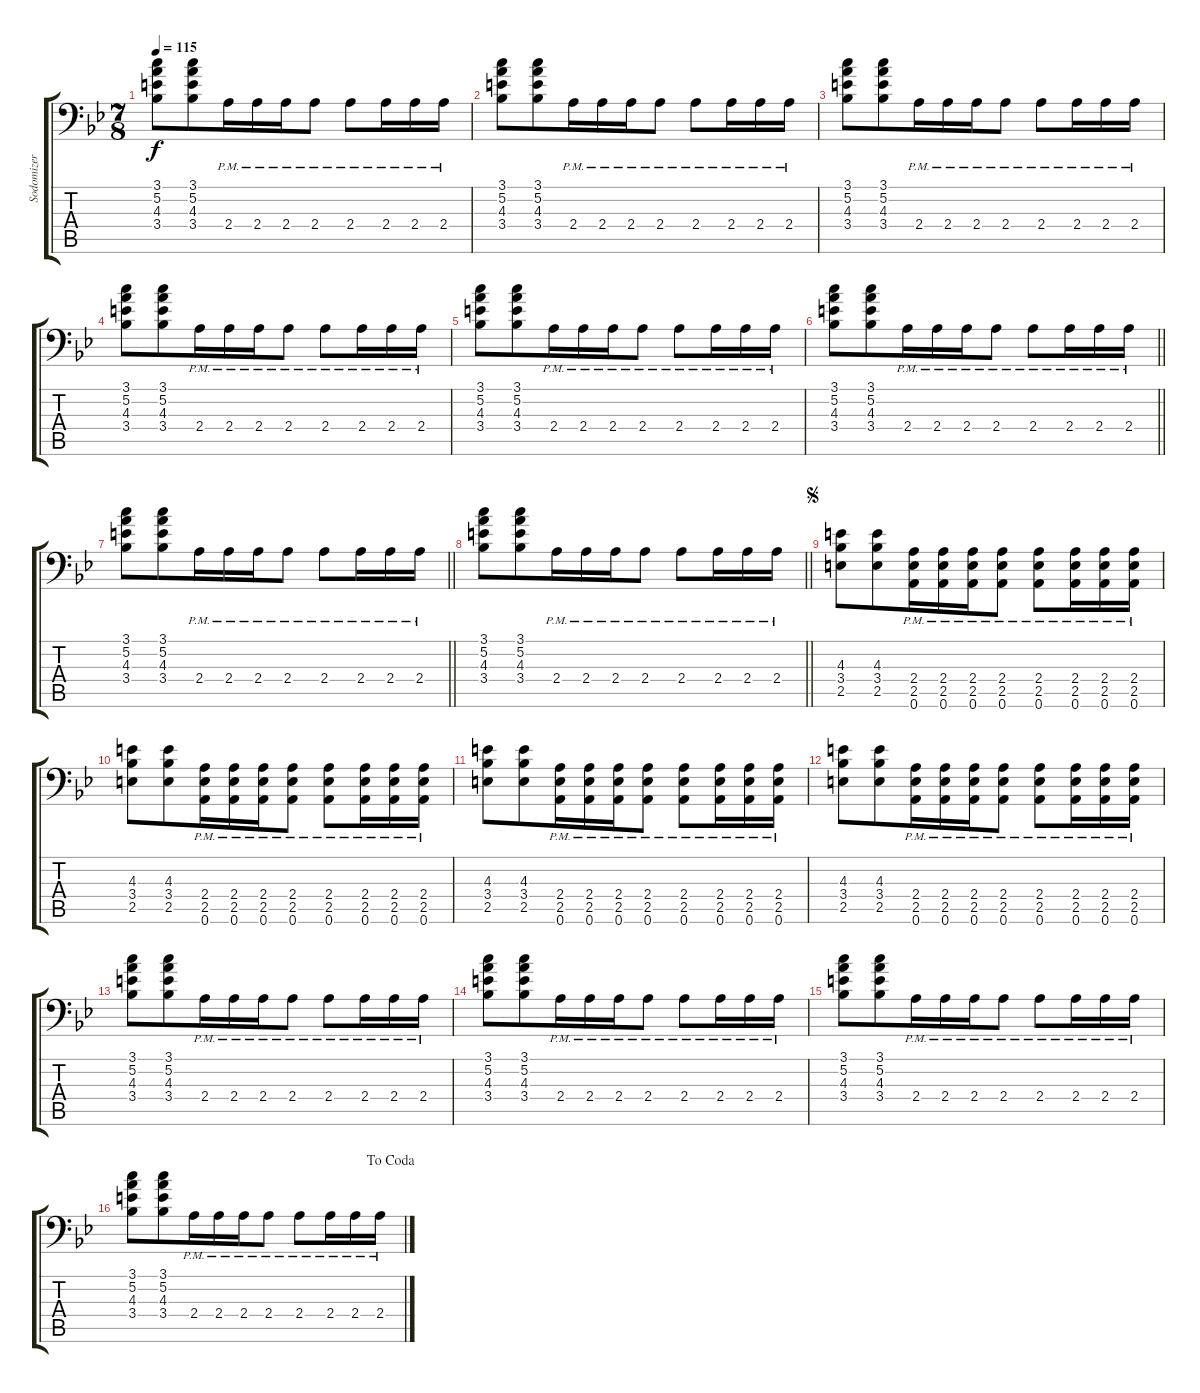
\track ("Sodomizer" "Sodomizer") {instrument distortionguitar}
\staff {score tabs}
\tuning (A3 E3 C3 G2 D2 A1) {hide}
\ts (7 8)
\tempo 115
\clef f4
\ks bb
(3.1 5.2 4.3 3.4).8{dy f instrument distortionguitar} (3.1 5.2 4.3 3.4).8 2.4{pm}.16 2.4{pm}.16 2.4{pm}.16 2.4{pm}.8 2.4{pm}.8 2.4{pm}.16 2.4{pm}.16 2.4{pm}.16 |
(3.1 5.2 4.3 3.4).8 (3.1 5.2 4.3 3.4).8 2.4{pm}.16 2.4{pm}.16 2.4{pm}.16 2.4{pm}.8 2.4{pm}.8 2.4{pm}.16 2.4{pm}.16 2.4{pm}.16 |
(3.1 5.2 4.3 3.4).8 (3.1 5.2 4.3 3.4).8 2.4{pm}.16 2.4{pm}.16 2.4{pm}.16 2.4{pm}.8 2.4{pm}.8 2.4{pm}.16 2.4{pm}.16 2.4{pm}.16 |
(3.1 5.2 4.3 3.4).8 (3.1 5.2 4.3 3.4).8 2.4{pm}.16 2.4{pm}.16 2.4{pm}.16 2.4{pm}.8 2.4{pm}.8 2.4{pm}.16 2.4{pm}.16 2.4{pm}.16 |
(3.1 5.2 4.3 3.4).8 (3.1 5.2 4.3 3.4).8 2.4{pm}.16 2.4{pm}.16 2.4{pm}.16 2.4{pm}.8 2.4{pm}.8 2.4{pm}.16 2.4{pm}.16 2.4{pm}.16 |
\barLineRight lightlight
(3.1 5.2 4.3 3.4).8 (3.1 5.2 4.3 3.4).8 2.4{pm}.16 2.4{pm}.16 2.4{pm}.16 2.4{pm}.8 2.4{pm}.8 2.4{pm}.16 2.4{pm}.16 2.4{pm}.16 |
\barLineRight lightlight
(3.1 5.2 4.3 3.4).8 (3.1 5.2 4.3 3.4).8 2.4{pm}.16 2.4{pm}.16 2.4{pm}.16 2.4{pm}.8 2.4{pm}.8 2.4{pm}.16 2.4{pm}.16 2.4{pm}.16 |
\barLineRight lightlight
(3.1 5.2 4.3 3.4).8 (3.1 5.2 4.3 3.4).8 2.4{pm}.16 2.4{pm}.16 2.4{pm}.16 2.4{pm}.8 2.4{pm}.8 2.4{pm}.16 2.4{pm}.16 2.4{pm}.16 |
\jump segno
(4.3 3.4 2.5).8 (4.3 3.4 2.5).8 (2.4{pm} 2.5{pm} 0.6{pm}).16 (2.4{pm} 2.5{pm} 0.6{pm}).16 (2.4{pm} 2.5{pm} 0.6{pm}).16 (2.4{pm} 2.5{pm} 0.6{pm}).8 (2.4{pm} 2.5{pm} 0.6{pm}).8 (2.4{pm} 2.5{pm} 0.6{pm}).16 (2.4{pm} 2.5{pm} 0.6{pm}).16 (2.4{pm} 2.5{pm} 0.6{pm}).16 |
(4.3 3.4 2.5).8 (4.3 3.4 2.5).8 (2.4{pm} 2.5{pm} 0.6{pm}).16 (2.4{pm} 2.5{pm} 0.6{pm}).16 (2.4{pm} 2.5{pm} 0.6{pm}).16 (2.4{pm} 2.5{pm} 0.6{pm}).8 (2.4{pm} 2.5{pm} 0.6{pm}).8 (2.4{pm} 2.5{pm} 0.6{pm}).16 (2.4{pm} 2.5{pm} 0.6{pm}).16 (2.4{pm} 2.5{pm} 0.6{pm}).16 |
(4.3 3.4 2.5).8 (4.3 3.4 2.5).8 (2.4{pm} 2.5{pm} 0.6{pm}).16 (2.4{pm} 2.5{pm} 0.6{pm}).16 (2.4{pm} 2.5{pm} 0.6{pm}).16 (2.4{pm} 2.5{pm} 0.6{pm}).8 (2.4{pm} 2.5{pm} 0.6{pm}).8 (2.4{pm} 2.5{pm} 0.6{pm}).16 (2.4{pm} 2.5{pm} 0.6{pm}).16 (2.4{pm} 2.5{pm} 0.6{pm}).16 |
(4.3 3.4 2.5).8 (4.3 3.4 2.5).8 (2.4{pm} 2.5{pm} 0.6{pm}).16 (2.4{pm} 2.5{pm} 0.6{pm}).16 (2.4{pm} 2.5{pm} 0.6{pm}).16 (2.4{pm} 2.5{pm} 0.6{pm}).8 (2.4{pm} 2.5{pm} 0.6{pm}).8 (2.4{pm} 2.5{pm} 0.6{pm}).16 (2.4{pm} 2.5{pm} 0.6{pm}).16 (2.4{pm} 2.5{pm} 0.6{pm}).16 |
(3.1 5.2 4.3 3.4).8 (3.1 5.2 4.3 3.4).8 2.4{pm}.16 2.4{pm}.16 2.4{pm}.16 2.4{pm}.8 2.4{pm}.8 2.4{pm}.16 2.4{pm}.16 2.4{pm}.16 |
(3.1 5.2 4.3 3.4).8 (3.1 5.2 4.3 3.4).8 2.4{pm}.16 2.4{pm}.16 2.4{pm}.16 2.4{pm}.8 2.4{pm}.8 2.4{pm}.16 2.4{pm}.16 2.4{pm}.16 |
(3.1 5.2 4.3 3.4).8 (3.1 5.2 4.3 3.4).8 2.4{pm}.16 2.4{pm}.16 2.4{pm}.16 2.4{pm}.8 2.4{pm}.8 2.4{pm}.16 2.4{pm}.16 2.4{pm}.16 |
\jump dacoda
(3.1 5.2 4.3 3.4).8 (3.1 5.2 4.3 3.4).8 2.4{pm}.16 2.4{pm}.16 2.4{pm}.16 2.4{pm}.8 2.4{pm}.8 2.4{pm}.16 2.4{pm}.16 2.4{pm}.16
